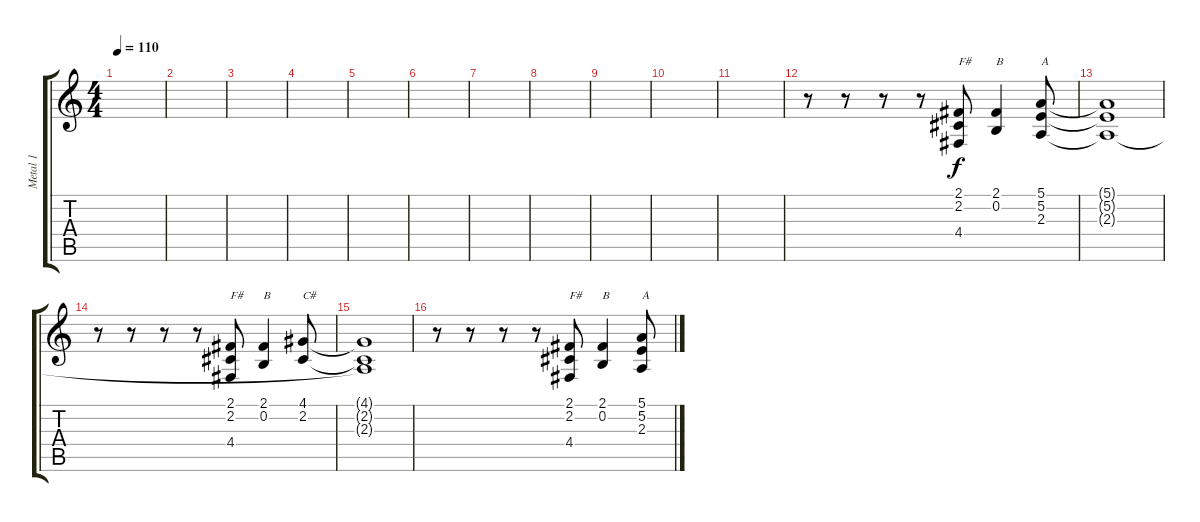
\track ("Metal 1" "Metal 1") {instrument trumpet}
\staff {score tabs}
\tuning (E4 B3 G3 D3 A2 E2) {hide}
\ts (4 4)
\tempo 110
\clef g2
\ks c
|
|
|
|
|
|
|
|
|
|
|
r.8 r.8 r.8 r.8 (2.1 2.2 4.4).8{txt "F#"} (2.1 0.2).4{txt "B"} (5.1 5.2 2.3).8{txt "A"} |
(5.1{t} 5.2{t} 2.3{t}).1 |
r.8 r.8 r.8 r.8 (2.1 2.2 4.4).8{txt "F#"} (2.1 0.2).4{txt "B"} (4.1 2.2).8{txt "C#"} |
(4.1{t} 2.2{t} 2.3{t}).1 |
r.8 r.8 r.8 r.8 (2.1 2.2 4.4).8{txt "F#"} (2.1 0.2).4{txt "B"} (5.1 5.2 2.3).8{txt "A"}
